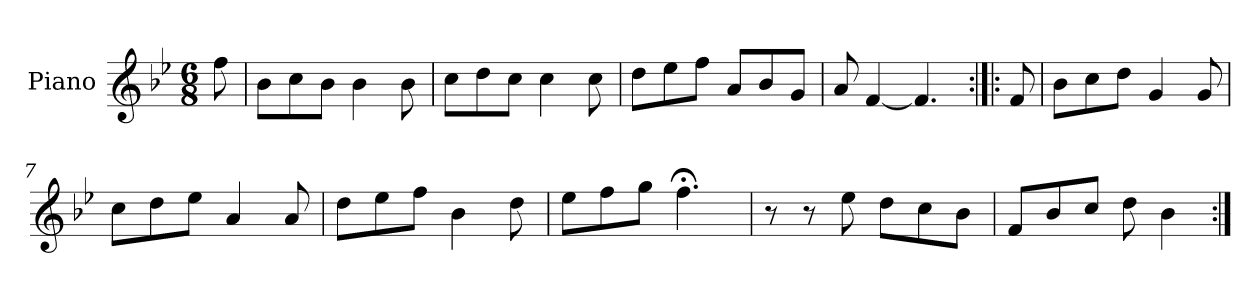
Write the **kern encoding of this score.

**kern
*part1
*staff1
*I"Piano
*I'Pno.
*clefG2
*k[b-e-]
*M6/8
=
8ff\
=1
8b-\L
8cc\
8b-\J
4b-\
8b-\
=2
8cc\L
8dd\
8cc\J
4cc\
8cc\
=3
8dd\L
8ee-\
8ff\J
8a/L
8b-/
8g/J
=4
8a/
[4f/
4.f/]
=5:|!|:
8f/
=6
8b-\L
8cc\
8dd\J
4g/
8g/
=7
8cc\L
8dd\
8ee-\J
4a/
8a/
!!LO:LB:g=z
=8
8dd\L
8ee-\
8ff\J
4b-\
8dd\
=9
8ee-\L
8ff\
8gg\J
4.ff;<\
=10
8r
8r
8ee-\
8dd\L
8cc\
8b-\J
=11
8f/L
8b-/
8cc/J
8dd\
4b-\
=:|!
*-
